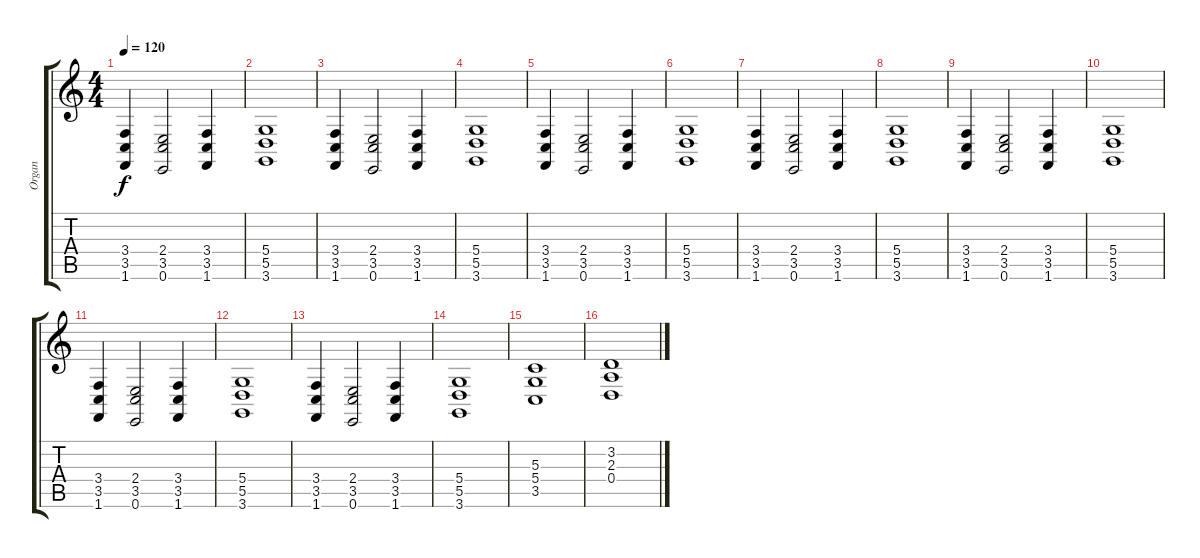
\track ("Organ" "Organ") {instrument drawbarorgan}
\staff {score tabs}
\tuning (E4 B3 G3 D3 A2 E2) {hide}
\ts (4 4)
\tempo 120
\clef g2
\ks c
(3.4 3.5 1.6).4{dy f} (2.4 3.5 0.6).2 (3.4 3.5 1.6).4 |
(5.4 5.5 3.6).1 |
(3.4 3.5 1.6).4 (2.4 3.5 0.6).2 (3.4 3.5 1.6).4 |
(5.4 5.5 3.6).1 |
(3.4 3.5 1.6).4 (2.4 3.5 0.6).2 (3.4 3.5 1.6).4 |
(5.4 5.5 3.6).1 |
(3.4 3.5 1.6).4 (2.4 3.5 0.6).2 (3.4 3.5 1.6).4 |
(5.4 5.5 3.6).1 |
(3.4 3.5 1.6).4 (2.4 3.5 0.6).2 (3.4 3.5 1.6).4 |
(5.4 5.5 3.6).1 |
(3.4 3.5 1.6).4 (2.4 3.5 0.6).2 (3.4 3.5 1.6).4 |
(5.4 5.5 3.6).1 |
(3.4 3.5 1.6).4 (2.4 3.5 0.6).2 (3.4 3.5 1.6).4 |
(5.4 5.5 3.6).1 |
(5.3 5.4 3.5).1 |
(3.2 2.3 0.4).1
